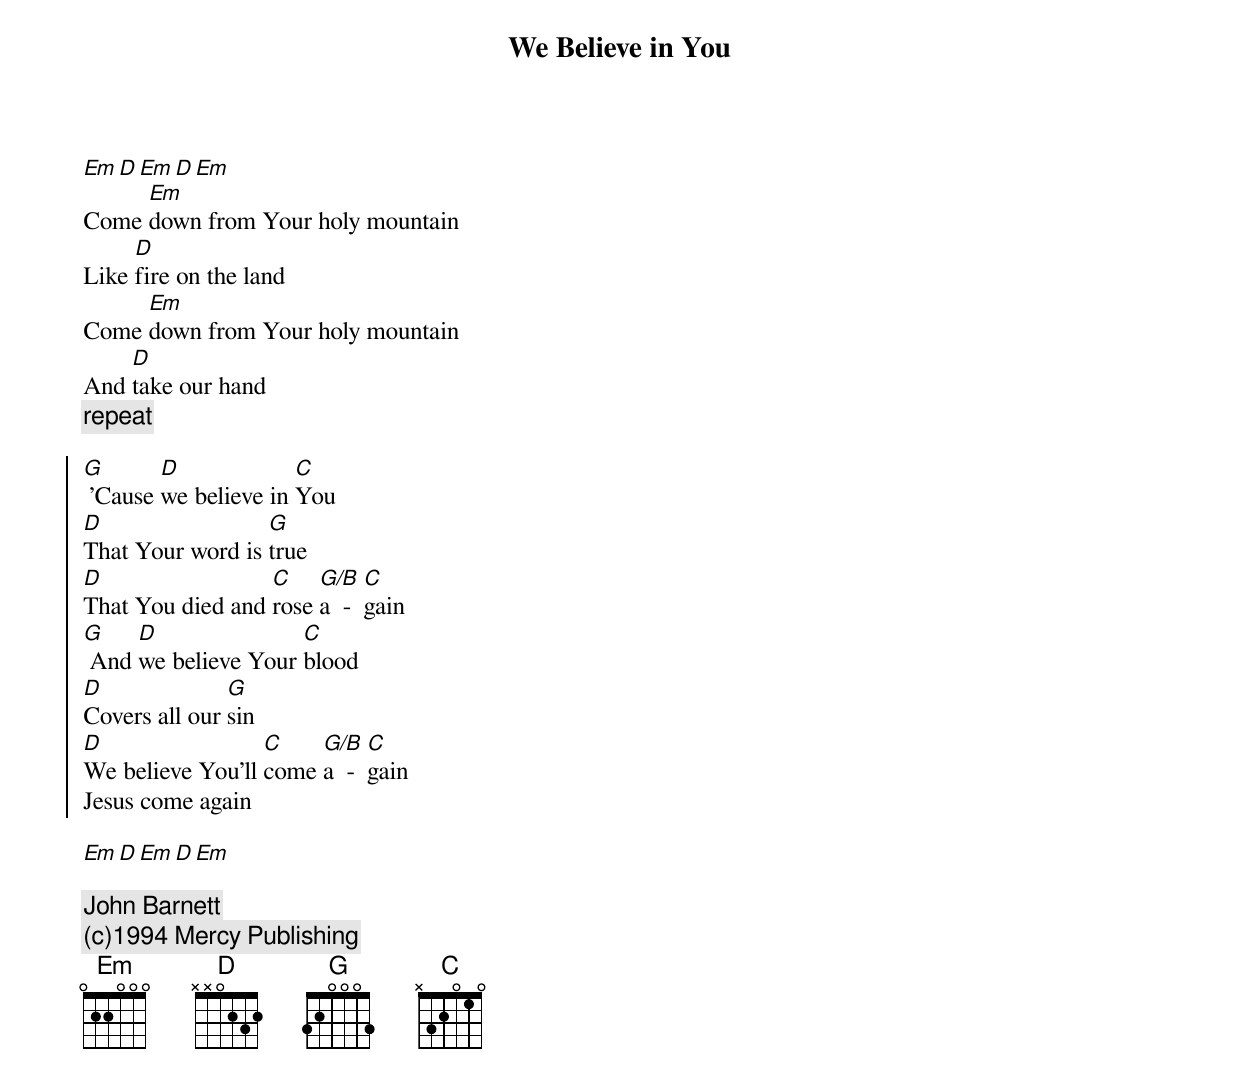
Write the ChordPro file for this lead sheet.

{title:We Believe in You}
[Em][D][Em][D][Em]
Come [Em]down from Your holy mountain
Like [D]fire on the land
Come [Em]down from Your holy mountain
And [D]take our hand
{comment:repeat}

{start_of_chorus}
[G] 'Cause [D]we believe in [C]You
[D]That Your word is [G]true
[D]That You died and [C]rose [G/B]a  -  [C]gain
[G] And [D]we believe Your [C]blood
[D]Covers all our [G]sin
[D]We believe You'll [C]come [G/B]a  -  [C]gain
Jesus come again
{end_of_chorus}

[Em][D][Em][D][Em]

{comment:John Barnett}
{comment:(c)1994 Mercy Publishing}
